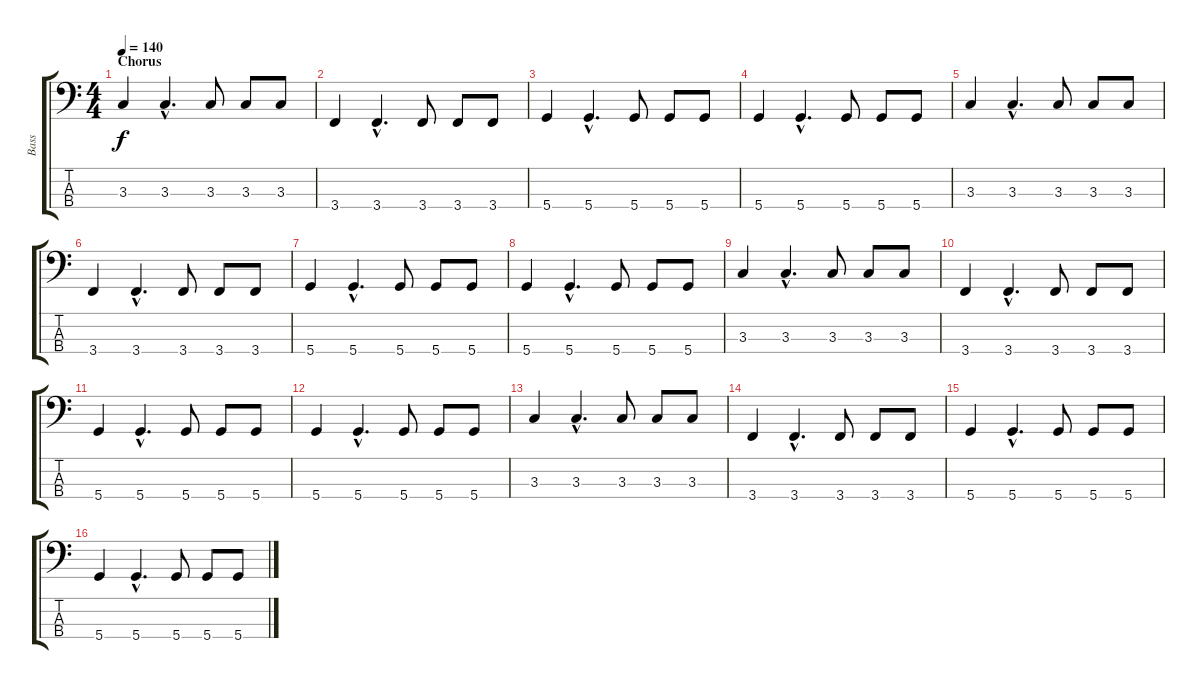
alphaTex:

\track ("Bass" "Bass") {instrument electricbasspick}
\staff {score tabs}
\tuning (G2 D2 A1 D1) {hide}
\ts (4 4)
\section ("" "Chorus")
\tempo 140
\clef f4
\ks c
3.3.4{dy f} 3.3{hac}.4{d} 3.3.8 3.3.8 3.3.8 |
3.4.4 3.4{hac}.4{d} 3.4.8 3.4.8 3.4.8 |
5.4.4 5.4{hac}.4{d} 5.4.8 5.4.8 5.4.8 |
5.4.4 5.4{hac}.4{d} 5.4.8 5.4.8 5.4.8 |
3.3.4 3.3{hac}.4{d} 3.3.8 3.3.8 3.3.8 |
3.4.4 3.4{hac}.4{d} 3.4.8 3.4.8 3.4.8 |
5.4.4 5.4{hac}.4{d} 5.4.8 5.4.8 5.4.8 |
5.4.4 5.4{hac}.4{d} 5.4.8 5.4.8 5.4.8 |
3.3.4 3.3{hac}.4{d} 3.3.8 3.3.8 3.3.8 |
3.4.4 3.4{hac}.4{d} 3.4.8 3.4.8 3.4.8 |
5.4.4 5.4{hac}.4{d} 5.4.8 5.4.8 5.4.8 |
5.4.4 5.4{hac}.4{d} 5.4.8 5.4.8 5.4.8 |
3.3.4 3.3{hac}.4{d} 3.3.8 3.3.8 3.3.8 |
3.4.4 3.4{hac}.4{d} 3.4.8 3.4.8 3.4.8 |
5.4.4 5.4{hac}.4{d} 5.4.8 5.4.8 5.4.8 |
5.4.4 5.4{hac}.4{d} 5.4.8 5.4.8 5.4.8
